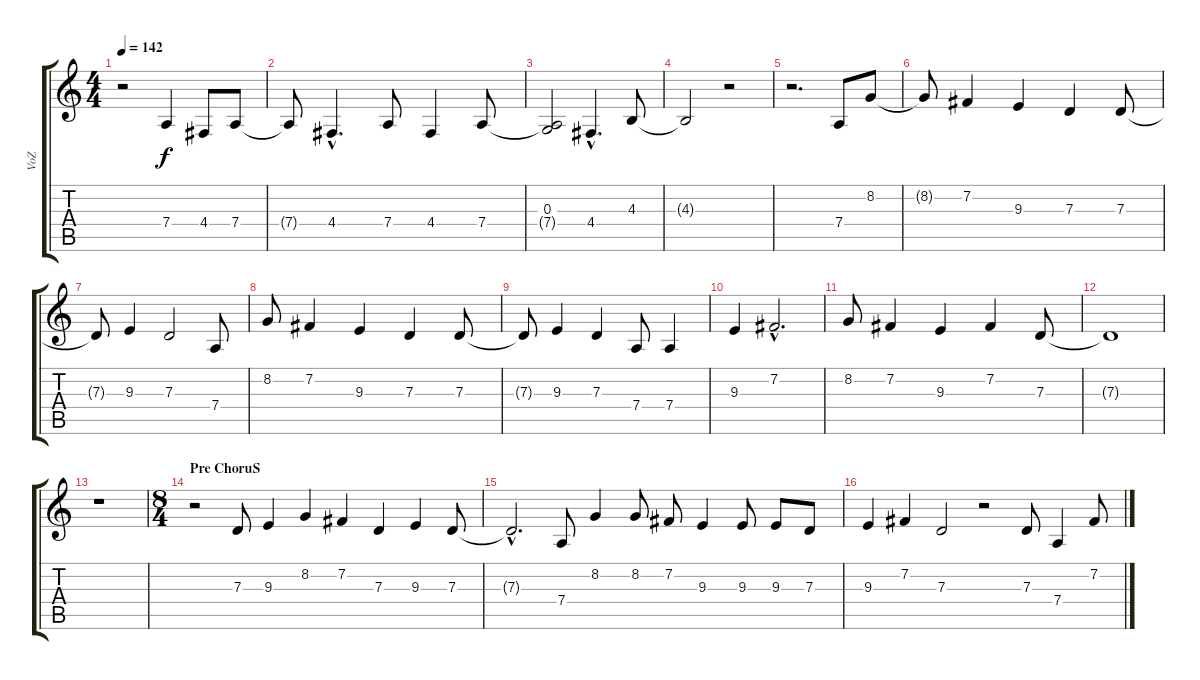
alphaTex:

\track ("VoZ" "VoZ") {instrument clarinet}
\staff {score tabs}
\tuning (E4 B3 G3 D3 A2 E2) {hide}
\ts (4 4)
\tempo 142
\clef g2
\ks c
r.2{dy f} 7.4.4 4.4.8 7.4.8 |
7.4{t}.8 4.4{hac}.4{d} 7.4.8 4.4.4 7.4.8 |
(0.3 7.4{t}).2 4.4{hac}.4{d} 4.3.8 |
4.3{t}.2 r.2 |
r.2{d} 7.4.8 8.2.8 |
8.2{t}.8 7.2.4 9.3.4 7.3.4 7.3.8 |
7.3{t}.8 9.3.4 7.3.2 7.4.8 |
8.2.8 7.2.4 9.3.4 7.3.4 7.3.8 |
7.3{t}.8 9.3.4 7.3.4 7.4.8 7.4.4 |
9.3.4 7.2{hac}.2{d} |
8.2.8 7.2.4 9.3.4 7.2.4 7.3.8 |
7.3{t}.1 |
r.1 |
\ts (8 4)
\section ("" "Pre ChoruS")
r.2 7.3.8 9.3.4 8.2.4 7.2.4 7.3.4 9.3.4 7.3.8 |
7.3{hac t}.2{d} 7.4.8 8.2.4 8.2.8 7.2.8 9.3.4 9.3.8 9.3.8 7.3.8 |
9.3.4 7.2.4 7.3.2 r.2 7.3.8 7.4.4 7.2.8
